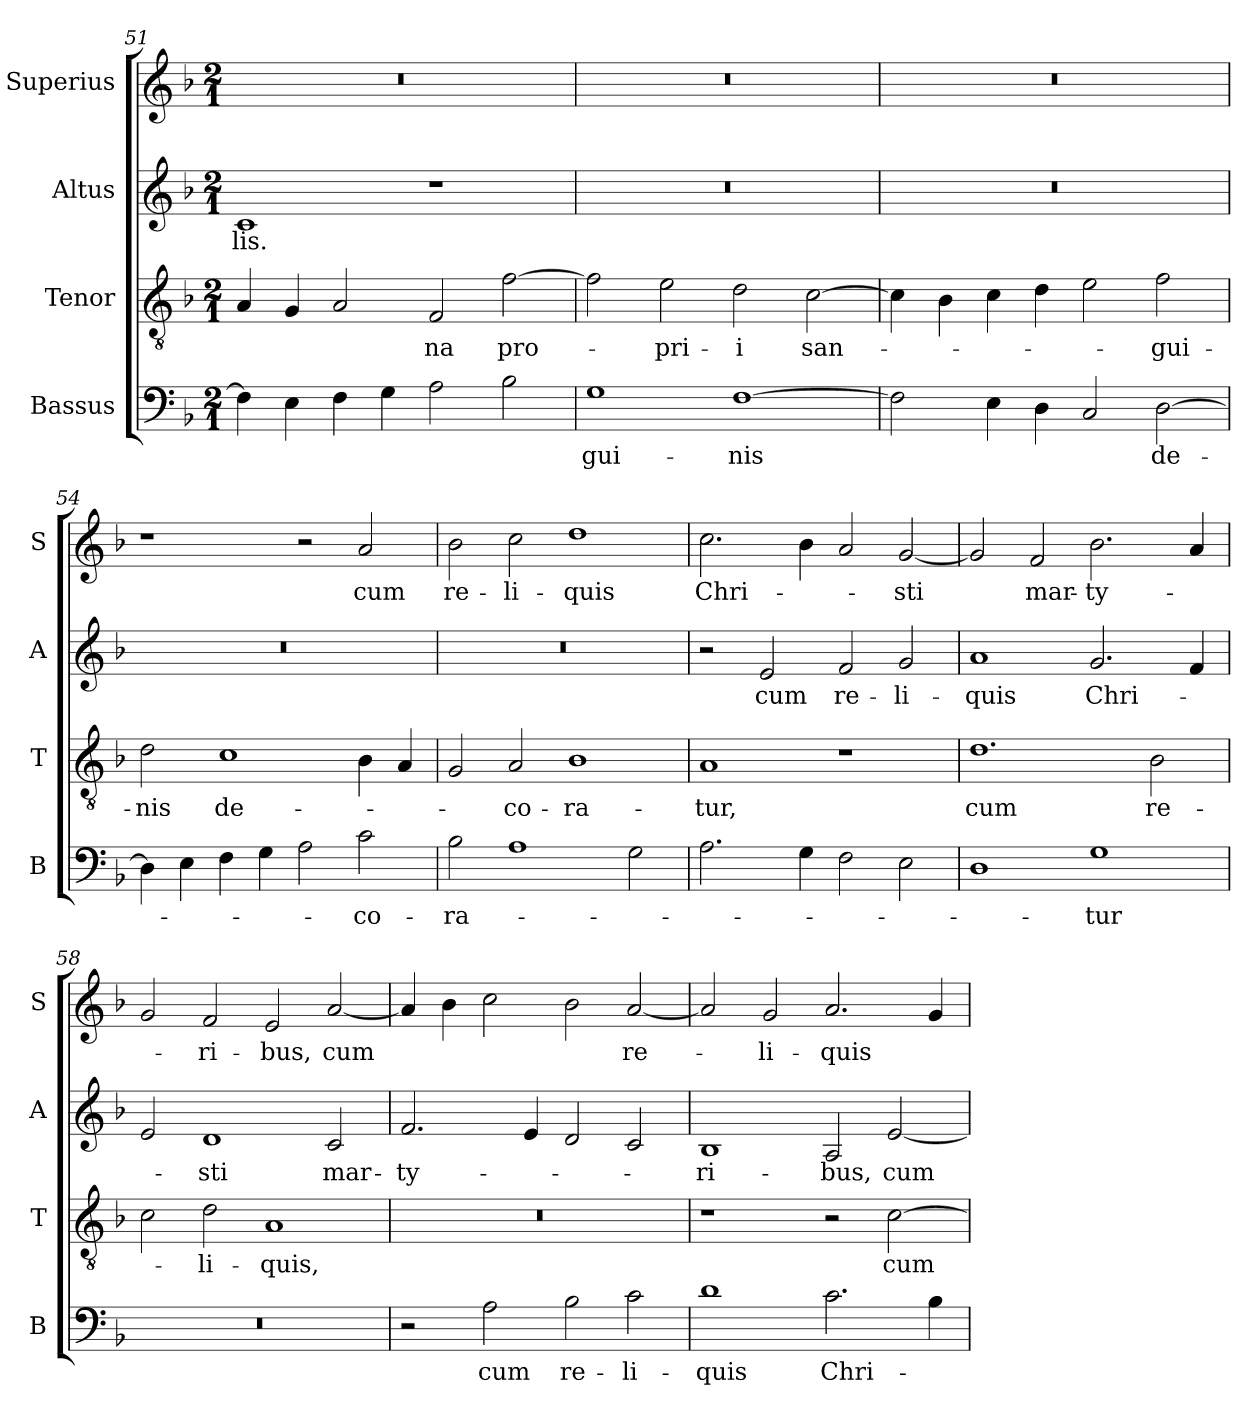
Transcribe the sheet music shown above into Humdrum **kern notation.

**kern	**text	**kern	**text	**kern	**text	**kern	**text
*part4	*part4	*part3	*part3	*part2	*part2	*part1	*part1
*staff4	*staff4	*staff3	*staff3	*staff2	*staff2	*staff1	*staff1
*I"Bassus	*	*I"Tenor	*	*I"Altus	*	*I"Superius	*
*I'B	*	*I'T	*	*I'A	*	*I'S	*
*clefF4	*	*clefGv2	*	*clefG2	*	*clefG2	*
*k[b-]	*	*k[b-]	*	*k[b-]	*	*k[b-]	*
*F:	*	*F:	*	*F:	*	*F:	*
*M2/1	*	*M2/1	*	*M2/1	*	*M2/1	*
=51	=51	=51	=51	=51	=51	=51	=51
4F]	.	4A	.	1c	-lis.	0r	.
4E	.	4G	.	.	.	.	.
4F	.	2A	.	.	.	.	.
4G	.	.	.	.	.	.	.
2A	.	2F	-na	1r	.	.	.
2B-	.	[2f	pro-	.	.	.	.
=52	=52	=52	=52	=52	=52	=52	=52
1G	-gui-	2f]	.	0r	.	0r	.
.	.	2e	-pri-	.	.	.	.
[1F	-nis	2d	-i	.	.	.	.
.	.	[2c	san-	.	.	.	.
=53	=53	=53	=53	=53	=53	=53	=53
2F]	.	4c]	.	0r	.	0r	.
.	.	4B-	.	.	.	.	.
4E	.	4c	.	.	.	.	.
4D	.	4d	.	.	.	.	.
2C	.	2e	.	.	.	.	.
[2D	de-	2f	-gui-	.	.	.	.
=54	=54	=54	=54	=54	=54	=54	=54
4D]	.	2d	-nis	0r	.	1r	.
4E	.	.	.	.	.	.	.
4F	.	1c	de-	.	.	.	.
4G	.	.	.	.	.	.	.
2A	.	.	.	.	.	2r	.
2c	-co-	4B-	.	.	.	2a	cum
.	.	4A	.	.	.	.	.
=55	=55	=55	=55	=55	=55	=55	=55
2B-	-ra-	2G	.	0r	.	2b-	re-
1A	.	2A	-co-	.	.	2cc	-li-
.	.	1B-	-ra-	.	.	1dd	-quis
2G	.	.	.	.	.	.	.
=56	=56	=56	=56	=56	=56	=56	=56
2.A	.	1A	-tur,	2r	.	2.cc	Chri-
.	.	.	.	2e	cum	.	.
4G	.	.	.	.	.	4b-	.
2F	.	1r	.	2f	re-	2a	.
2E	.	.	.	2g	-li-	[2g	-sti
=57	=57	=57	=57	=57	=57	=57	=57
1D	.	1.d	cum	1a	-quis	2g]	.
.	.	.	.	.	.	2f	mar-
1G	-tur	.	.	2.g	Chri-	2.b-	-ty-
.	.	2B-	re-	.	.	.	.
.	.	.	.	4f	.	4a	.
=58	=58	=58	=58	=58	=58	=58	=58
0r	.	2c	.	2e	.	2g	.
.	.	2d	-li-	1d	-sti	2f	-ri-
.	.	1A	-quis,	.	.	2e	-bus,
.	.	.	.	2c	mar-	[2a	cum
=59	=59	=59	=59	=59	=59	=59	=59
2r	.	0r	.	2.f	-ty-	4a]	.
.	.	.	.	.	.	4b-	.
2A	cum	.	.	.	.	2cc	.
.	.	.	.	4e	.	.	.
2B-	re-	.	.	2d	.	2b-	.
2c	-li-	.	.	2c	.	[2a	re-
=60	=60	=60	=60	=60	=60	=60	=60
1d	-quis	1r	.	1B-	-ri-	2a]	.
.	.	.	.	.	.	2g	-li-
2.c	Chri-	2r	.	2A	-bus,	2.a	-quis
.	.	[2c	cum	[2e	cum	.	.
4B-	.	.	.	.	.	4g	.
=	=	=	=	=	=	=	=
*-	*-	*-	*-	*-	*-	*-	*-
